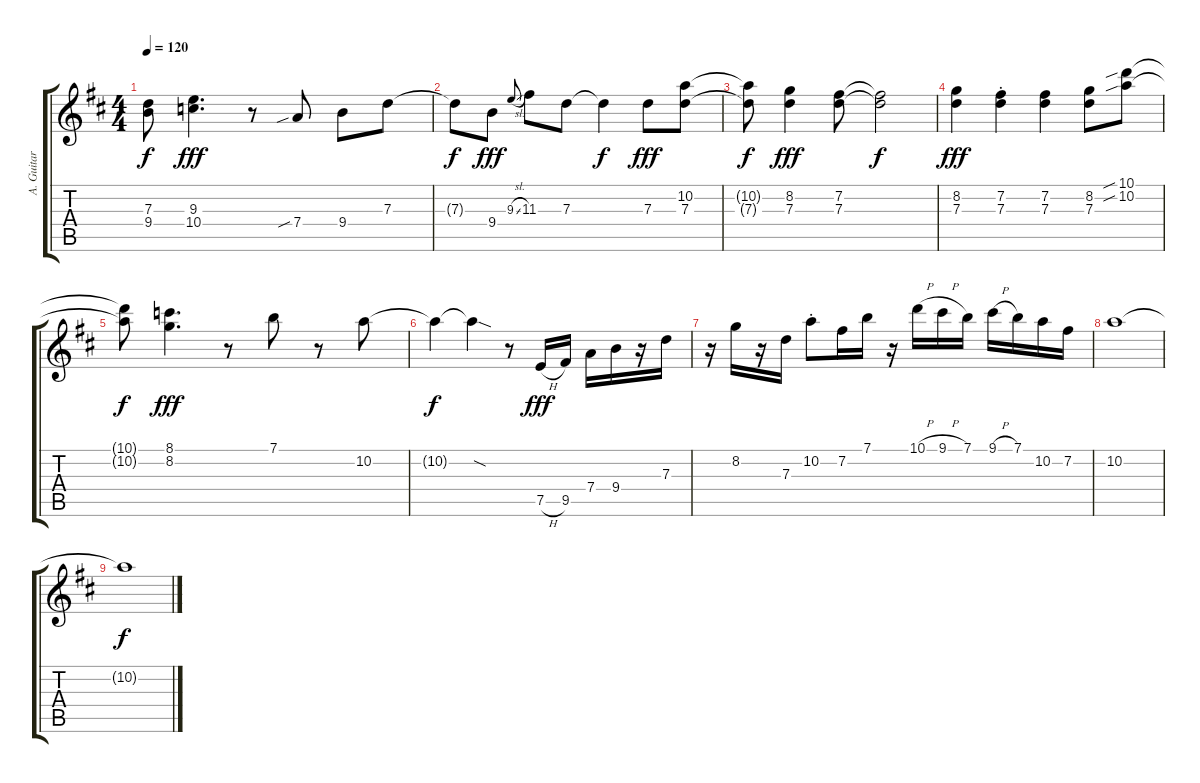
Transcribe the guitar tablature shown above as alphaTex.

\track ("A. Guitar I" "A. Guitar ") {instrument acousticguitarsteel}
\staff {score tabs}
\tuning (E4 B3 G3 D3 A2 E2) {hide}
\ts (4 4)
\tempo 120
\clef g2
\ks d
(7.3{t} 9.4{t}).8{dy f} (9.3 10.4).4{d dy fff} r.8 7.4{sib}.8 9.4.8 7.3.8 |
7.3{t}.8{dy f} 9.4.8{dy fff} 9.3{sl}.8{gr onbeat} 11.3.8 7.3.8 7.3{t}.4{dy f} 7.3.8{dy fff} (10.2 7.3).8 |
(10.2{t} 7.3{t}).8{dy f} (8.2 7.3).4{dy fff} (7.2 7.3).8 (7.2{t} 7.3{t}).2{dy f} |
(8.2 7.3).4{dy fff} (7.2{st} 7.3{st}).4 (7.2 7.3).4 (8.2 7.3).8 (10.1{sib} 10.2{sib}).8 |
(10.1{t} 10.2{t}).8{dy f} (8.1 8.2).4{d dy fff} r.8 7.1.8 r.8 10.2.8 |
10.2{t}.4{dy f} 10.2{sod t}.4 r.8 7.5{h}.16{dy fff} 9.5.16 7.4.16 9.4.16 r.16 7.3.16 |
r.16 8.2.16 r.16 7.3.16 10.2{st}.8 7.2.16 7.1.16 r.16 10.1{h}.16 9.1{h}.16 7.1.16 9.1{h}.16 7.1.16 10.2.16 7.2.16 |
10.2.1 |
10.2{t}.1{dy f}
